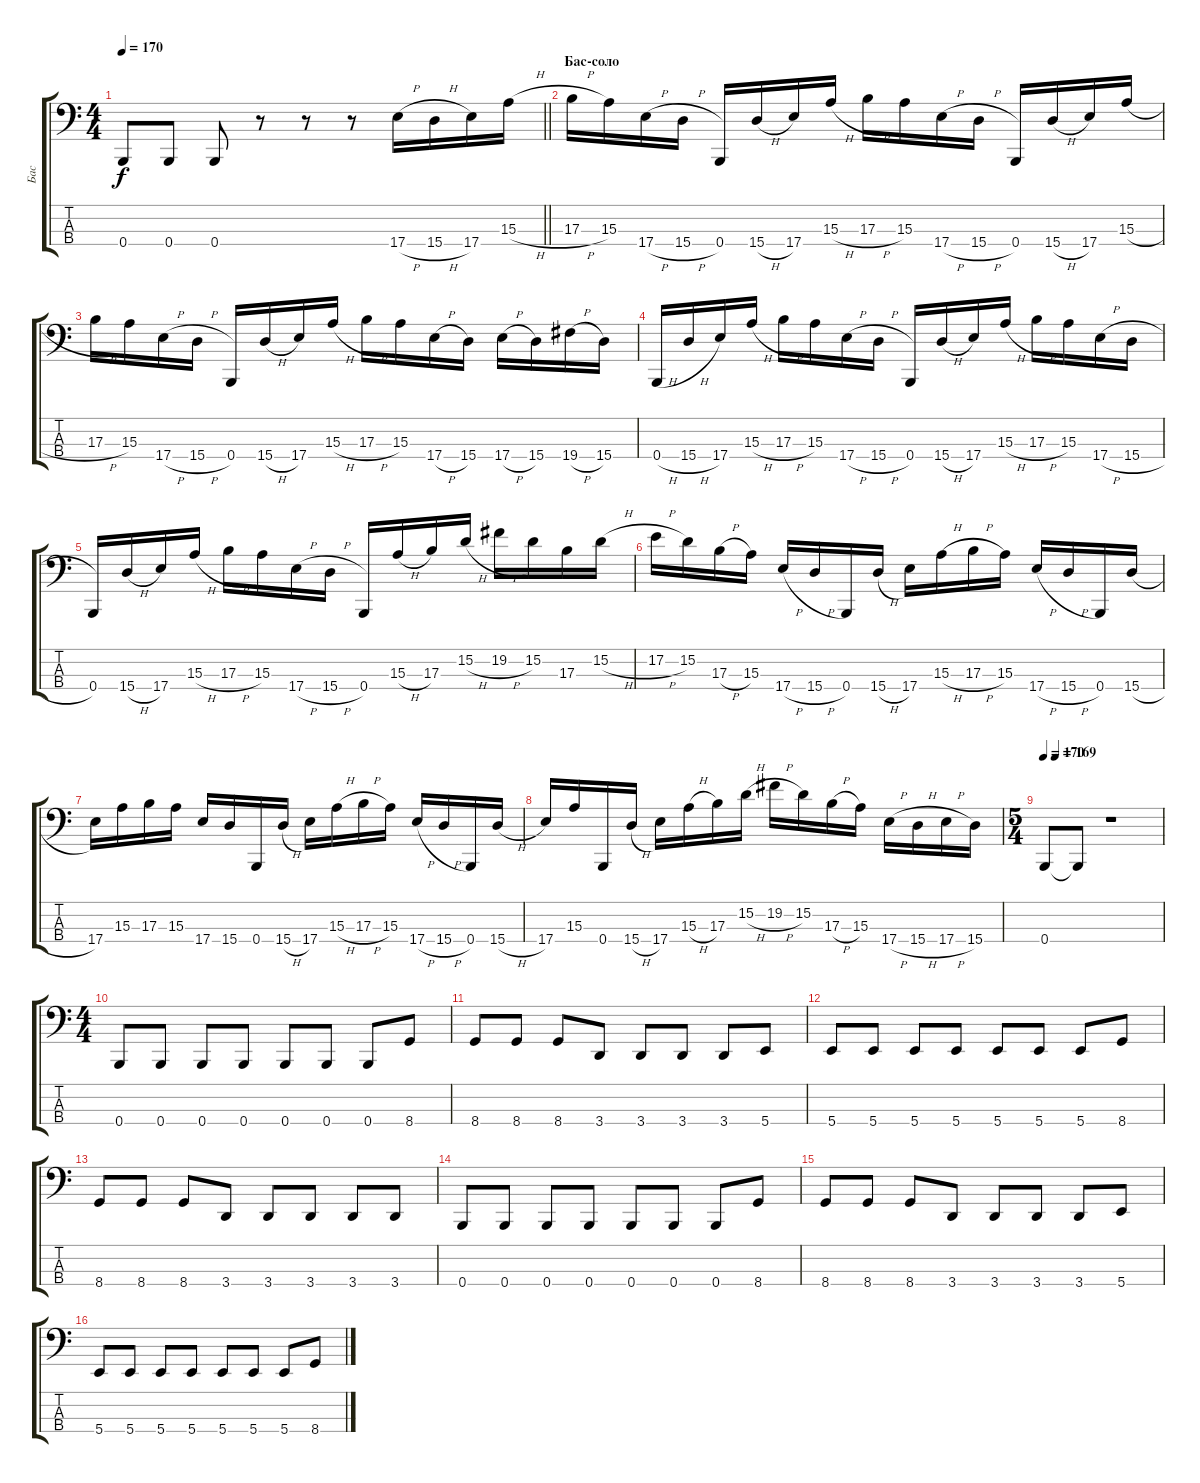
\track ("Бас" "Бас") {instrument electricbasspick}
\staff {score tabs}
\tuning (E2 B1 Gb1 B0) {hide}
\ts (4 4)
\tempo 170
\clef f4
\barLineRight lightlight
\ks c
0.4.8{dy f} 0.4.8 0.4.8 r.8 r.8 r.8 17.4{h}.16 15.4{h}.16 17.4.16 15.3{h}.16 |
\section ("" "Бас-соло")
17.3{h}.16 15.3.16 17.4{h}.16 15.4{h}.16 0.4.16 15.4{h}.16 17.4.16 15.3{h}.16 17.3{h}.16 15.3.16 17.4{h}.16 15.4{h}.16 0.4.16 15.4{h}.16 17.4.16 15.3{h}.16 |
17.3{h}.16 15.3.16 17.4{h}.16 15.4{h}.16 0.4.16 15.4{h}.16 17.4.16 15.3{h}.16 17.3{h}.16 15.3.16 17.4{h}.16 15.4.16 17.4{h}.16 15.4.16 19.4{h}.16 15.4.16 |
0.4{h}.16 15.4{h}.16 17.4.16 15.3{h}.16 17.3{h}.16 15.3.16 17.4{h}.16 15.4{h}.16 0.4.16 15.4{h}.16 17.4.16 15.3{h}.16 17.3{h}.16 15.3.16 17.4{h}.16 15.4{h}.16 |
0.4.16 15.4{h}.16 17.4.16 15.3{h}.16 17.3{h}.16 15.3.16 17.4{h}.16 15.4{h}.16 0.4.16 15.3{h}.16 17.3.16 15.2{h}.16 19.2{h}.16 15.2.16 17.3.16 15.2{h}.16 |
17.2{h}.16 15.2.16 17.3{h}.16 15.3.16 17.4{h}.16 15.4{h}.16 0.4.16 15.4{h}.16 17.4.16 15.3{h}.16 17.3{h}.16 15.3.16 17.4{h}.16 15.4{h}.16 0.4.16 15.4{h}.16 |
17.4.16 15.3.16 17.3.16 15.3.16 17.4.16 15.4.16 0.4.16 15.4{h}.16 17.4.16 15.3{h}.16 17.3{h}.16 15.3.16 17.4{h}.16 15.4{h}.16 0.4.16 15.4{h}.16 |
17.4.16 15.3.16 0.4.16 15.4{h}.16 17.4.16 15.3{h}.16 17.3.16 15.2{h}.16 19.2{h}.16 15.2.16 17.3{h}.16 15.3.16 17.4{h}.16 15.4{h}.16 17.4{h}.16 15.4.16 |
\ts (5 4)
\tempo 170
\tempo (169 0.1)
0.4.8 0.4{t}.8 r.1 |
\ts (4 4)
0.4.8 0.4.8 0.4.8 0.4.8 0.4.8 0.4.8 0.4.8 8.4.8 |
8.4.8 8.4.8 8.4.8 3.4.8 3.4.8 3.4.8 3.4.8 5.4.8 |
5.4.8 5.4.8 5.4.8 5.4.8 5.4.8 5.4.8 5.4.8 8.4.8 |
8.4.8 8.4.8 8.4.8 3.4.8 3.4.8 3.4.8 3.4.8 3.4.8 |
0.4.8 0.4.8 0.4.8 0.4.8 0.4.8 0.4.8 0.4.8 8.4.8 |
8.4.8 8.4.8 8.4.8 3.4.8 3.4.8 3.4.8 3.4.8 5.4.8 |
5.4.8 5.4.8 5.4.8 5.4.8 5.4.8 5.4.8 5.4.8 8.4.8
